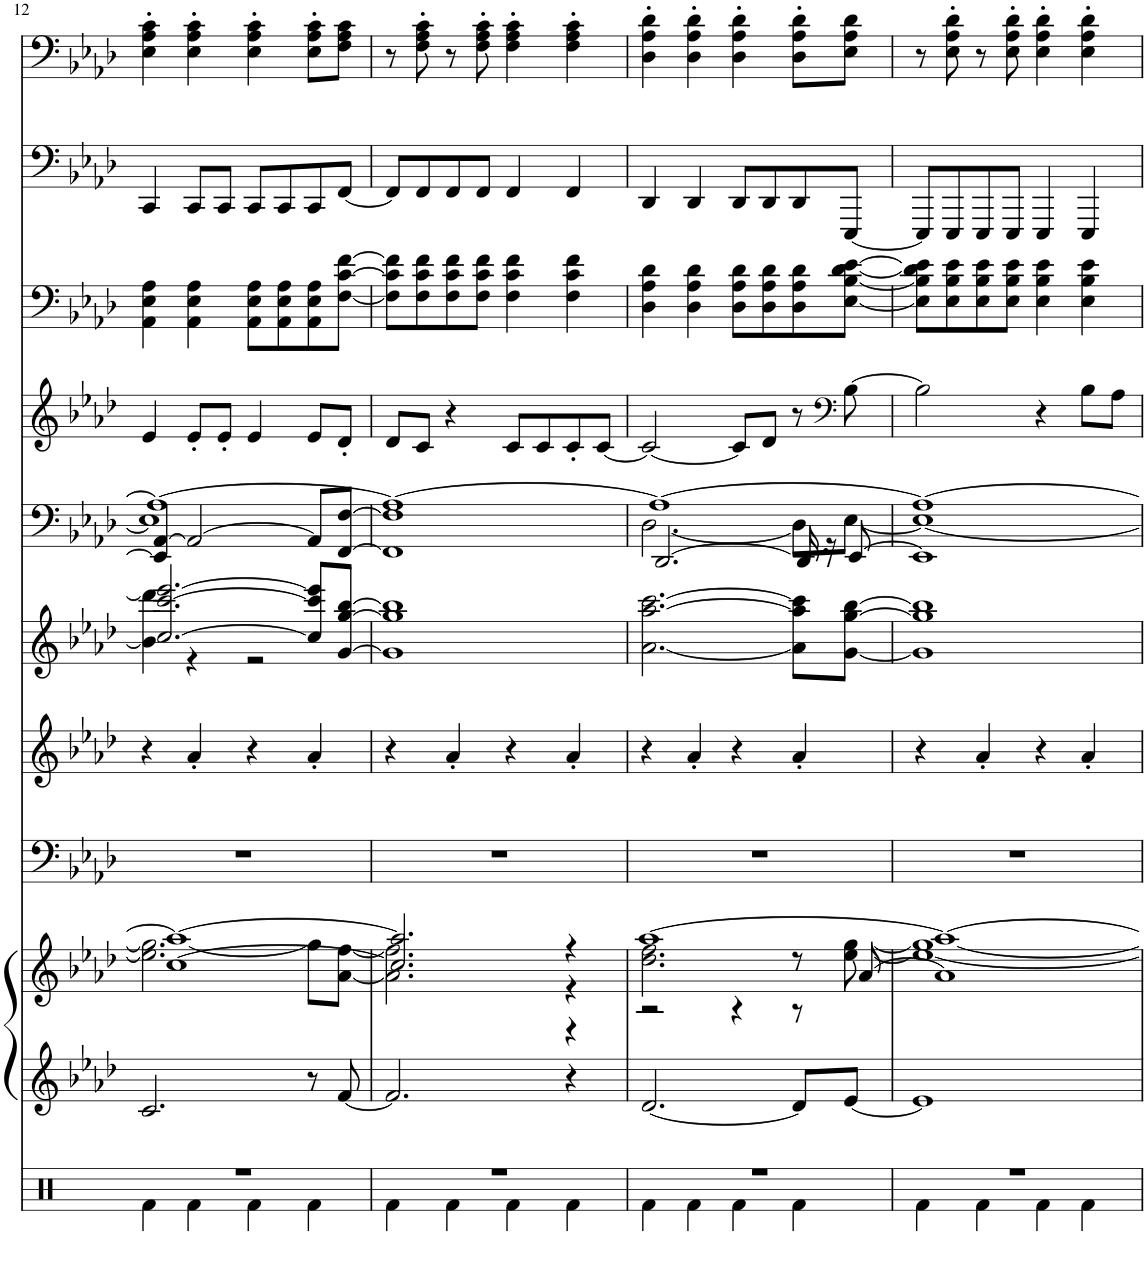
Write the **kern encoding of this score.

**kern	**kern	**kern	**kern	**kern	**kern	**kern	**kern	**kern	**kern	**kern
*part10	*part9	*part9	*part8	*part7	*part6	*part5	*part4	*part3	*part2	*part1
*staff11	*staff10	*staff9	*staff8	*staff7	*staff6	*staff5	*staff4	*staff3	*staff2	*staff1
*I"Percussion, Drums	*I"Perc. Organ, Organ 2	*	*I"Timpani, Timpani	*I"Tubular Bells, Tubular Bell	*I"Strings 1, Strings (High)	*I"Strings 1, Strings (Low)	*I"Tenor Sax, Vocal Guide	*I"Clean Guitar, Clean Guitar	*I"Fingered Bass, Fingered Bass	*I"E.Grand, Piano 3
*	*	*	*I'Timp	*I'Tbells	*I'Str	*I'Str	*I'T Sax	*	*	*I'E.Pno
!!LO:PB:g=z
*clefX	*clefG2	*clefG2	*clefF4	*clefG2	*clefG2	*clefF4	*clefF4	*clefF4	*clefF4	*clefF4
*	*	*	*	*	*	*	*Trd8c14	*	*	*
*k[]	*k[b-e-a-d-]	*k[b-e-a-d-]	*k[b-e-a-d-]	*k[b-e-a-d-]	*k[b-e-a-d-]	*k[b-e-a-d-]	*k[b-e-a-d-]	*k[b-e-a-d-]	*k[b-e-a-d-]	*k[b-e-a-d-]
*M4/4	*M4/4	*M4/4	*M4/4	*M4/4	*M4/4	*M4/4	*M4/4	*M4/4	*M4/4	*M4/4
=12	=12	=12	=12	=12	=12	=12	=12	=12	=12	=12
*^	*	*^	*	*	*^	*^	*	*	*	*
*	*	*	*	*^	*	*	*	*	*	*^	*	*	*	*
1r	4Rf\	2.c/	1aa-_	2.ee-\] 2.gg\_	[1cc	1r	4r	[2.cc/ [2.ccc/ [2.eee-/	4b-\] 4ddd-\]	1A-_	1E-]	4EE-/] [4AA-/	4e-/	4AA-\ 4E-\ 4A-\	4CC/	4E-\' 4A-\' 4c\'
.	4Rf\	.	.	.	.	.	4a-'/	.	4r	.	.	2AA-/_	8e-'/L	4AA-\ 4E-\ 4A-\	8CC/L	4E-\' 4A-\' 4c\'
.	.	.	.	.	.	.	.	.	.	.	.	.	8e-'/J	.	8CC/J	.
.	4Rf\	.	.	.	.	.	4r	.	2r	.	.	.	4e-/	8AA-\ 8E-\ 8A-\L	8CC/L	4E-\' 4A-\' 4c\'
.	.	.	.	.	.	.	.	.	.	.	.	.	.	8AA-\ 8E-\ 8A-\	8CC/	.
.	4Rf\	8r	.	8gg\L]	.	.	4a-'/	8cc/] 8ccc/] 8eee-/]L	.	.	.	8AA-/L]	8e-/L	8AA-\ 8E-\ 8A-\	8CC/	8E-\' 8A-\' 8c\'L
.	.	[8f/	.	[8a-\ [8ff\J	.	.	.	[8g/ [8gg/ [8bb-/J	.	.	.	[8FF/ [8F/J	8d-'/J	[8F\ [8c\ [8f\J	[8FF/J	8F\ 8A-\ 8c\J
*	*	*	*	*	*	*	*	*v	*v	*	*	*	*	*	*	*
*	*	*	*	*	*	*	*	*	*	*v	*v	*	*	*	*
=13	=13	=13	=13	=13	=13	=13	=13	=13	=13	=13	=13	=13	=13	=13
1r	4Rf\	2.f/]	2.aa-/]	2.a-\] 2.ff\]	2.cc/]	1r	4r	1g] 1gg] 1bb-]	1A-_	1FF] 1F]	8d-/L	8F\] 8c\] 8f\]L	8FF/L]	8r
.	.	.	.	.	.	.	.	.	.	.	8c/J	8F\ 8c\ 8f\	8FF/	8F\' 8A-\' 8c\'
.	4Rf\	.	.	.	.	.	4a-'/	.	.	.	4r	8F\ 8c\ 8f\	8FF/	8r
.	.	.	.	.	.	.	.	.	.	.	.	8F\ 8c\ 8f\J	8FF/J	8F\' 8A-\' 8c\'
.	4Rf\	.	.	.	.	.	4r	.	.	.	8c/L	4F\ 4c\ 4f\	4FF/	4F\' 4A-\' 4c\'
.	.	.	.	.	.	.	.	.	.	.	8c/	.	.	.
.	4Rf\	4r	4r	4r	4r	.	4a-'/	.	.	.	8c'/	4F\ 4c\ 4f\	4FF/	4F\' 4A-\' 4c\'
.	.	.	.	.	.	.	.	.	.	.	[8c/J	.	.	.
=14	=14	=14	=14	=14	=14	=14	=14	=14	=14	=14	=14	=14	=14	=14
*	*	*	*	*	*	*	*	*	*	*^	*	*	*	*
1r	4Rf\	[2.d-/	[1aa-	2.dd-\ 2.ff\	2r	1r	4r	[2.a-\ [2.aa-\ [2.ccc\	1A-_	[2.D-\	[2.DD-/	2c/_	4D-\ 4A-\ 4d-\	4DD-/	4D-\' 4A-\' 4d-\'
.	4Rf\	.	.	.	.	.	4a-'/	.	.	.	.	.	4D-\ 4A-\ 4d-\	4DD-/	4D-\' 4A-\' 4d-\'
.	4Rf\	.	.	.	4r	.	4r	.	.	.	.	8c/L]	8D-\ 8A-\ 8d-\L	8DD-/L	4D-\' 4A-\' 4d-\'
.	.	.	.	.	.	.	.	.	.	.	.	8d-/J	8D-\ 8A-\ 8d-\	8DD-/	.
.	4Rf\	8d-/L]	.	8r	8r	.	4a-'/	8a-\] 8aa-\] 8ccc\]L	.	8D-\L]	16DD-/]	8r	8D-\ 8A-\ 8d-\	8DD-/	8D-\' 8A-\' 8d-\'L
.	.	.	.	.	.	.	.	.	.	.	16r	.	.	.	.
*	*	*	*	*	*	*	*	*	*	*	*	*clefF4	*	*	*
.	.	[8e-/J	.	[8ee-\ [8gg\	[8a-/	.	.	[8g\ [8gg\ [8bb-\J	.	[8E-\J	[8EE-/	[8B-\	[8E-\ [8B-\ [8d-\ [8e-\J	[8EEE-/J	8E-\ 8A-\ 8d-\J
=15	=15	=15	=15	=15	=15	=15	=15	=15	=15	=15	=15	=15	=15	=15	=15
1r	4Rf\	1e-]	1aa-_	1ee-_ 1gg_	1a-]	1r	4r	1g] 1gg] 1bb-]	1A-_	1E-_	1EE-]	2B-\]	8E-\] 8B-\] 8d-\] 8e-\]L	8EEE-/L]	8r
.	.	.	.	.	.	.	.	.	.	.	.	.	8E-\ 8B-\ 8e-\	8EEE-/	8E-\' 8A-\' 8d-\'
.	4Rf\	.	.	.	.	.	4a-'/	.	.	.	.	.	8E-\ 8B-\ 8e-\	8EEE-/	8r
.	.	.	.	.	.	.	.	.	.	.	.	.	8E-\ 8B-\ 8e-\J	8EEE-/J	8E-\' 8A-\' 8d-\'
.	4Rf\	.	.	.	.	.	4r	.	.	.	.	4r	4E-\ 4B-\ 4e-\	4EEE-/	4E-\' 4A-\' 4d-\'
.	4Rf\	.	.	.	.	.	4a-'/	.	.	.	.	8B-\L	4E-\ 4B-\ 4e-\	4EEE-/	4E-\' 4A-\' 4d-\'
.	.	.	.	.	.	.	.	.	.	.	.	8A-\J	.	.	.
*v	*v	*	*v	*v	*v	*	*	*	*v	*v	*v	*	*	*	*
=	=	=	=	=	=	=	=	=	=	=
*-	*-	*-	*-	*-	*-	*-	*-	*-	*-	*-
